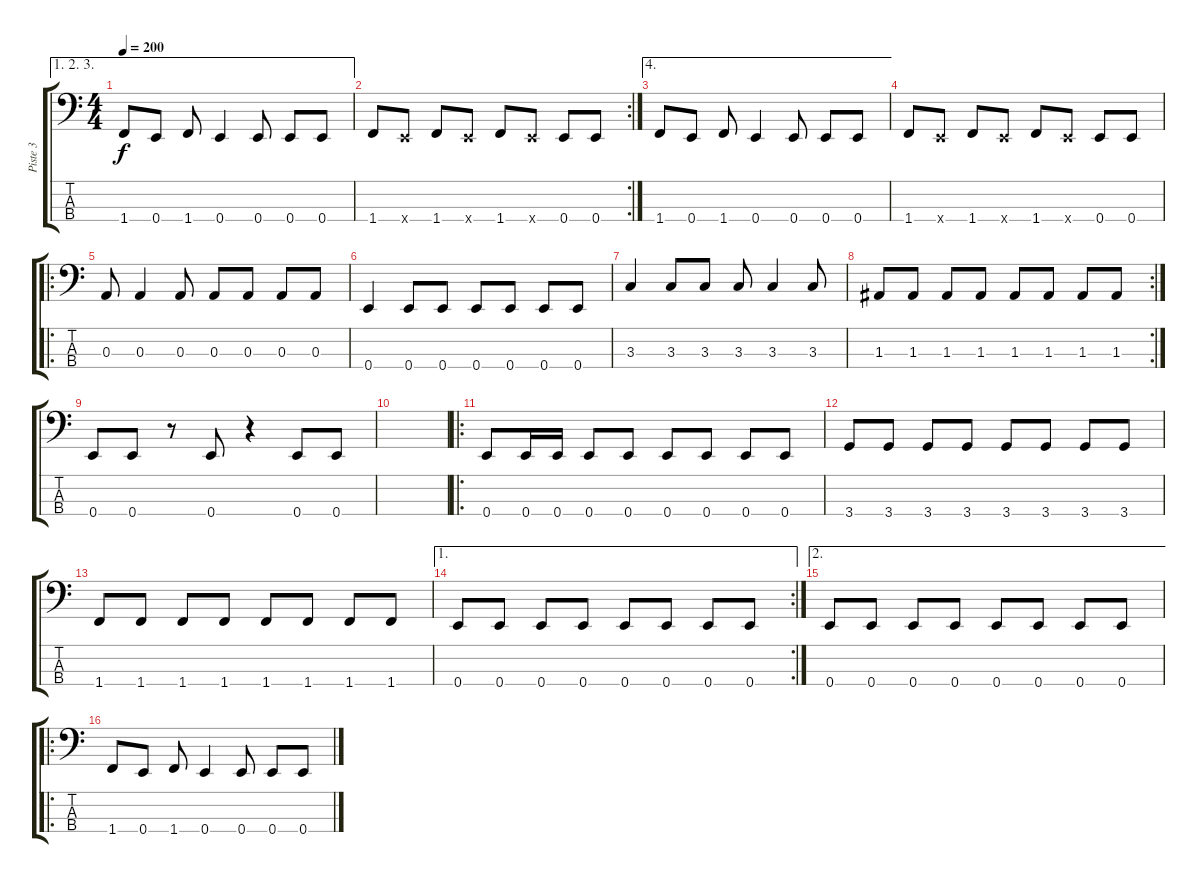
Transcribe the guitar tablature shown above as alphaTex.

\track ("Piste 3" "Piste 3") {instrument slapbass1}
\staff {score tabs}
\tuning (G2 D2 A1 E1) {hide}
\ae (1 2 3)
\ts (4 4)
\tempo 200
\clef f4
\ks c
1.4.8{dy f} 0.4.8 1.4.8 0.4.4 0.4.8 0.4.8 0.4.8 |
\rc 2
1.4.8 0.4{x}.8 1.4.8 0.4{x}.8 1.4.8 0.4{x}.8 0.4.8 0.4.8 |
\ae 4
1.4.8 0.4.8 1.4.8 0.4.4 0.4.8 0.4.8 0.4.8 |
1.4.8 0.4{x}.8 1.4.8 0.4{x}.8 1.4.8 0.4{x}.8 0.4.8 0.4.8 |
\ro
0.3.8 0.3.4 0.3.8 0.3.8 0.3.8 0.3.8 0.3.8 |
0.4.4 0.4.8 0.4.8 0.4.8 0.4.8 0.4.8 0.4.8 |
3.3.4 3.3.8 3.3.8 3.3.8 3.3.4 3.3.8 |
\rc 2
1.3.8 1.3.8 1.3.8 1.3.8 1.3.8 1.3.8 1.3.8 1.3.8 |
0.4.8 0.4.8 r.8 0.4.8 r.4 0.4.8 0.4.8 |
|
\ro
0.4.8 0.4.16 0.4.16 0.4.8 0.4.8 0.4.8 0.4.8 0.4.8 0.4.8 |
3.4.8 3.4.8 3.4.8 3.4.8 3.4.8 3.4.8 3.4.8 3.4.8 |
1.4.8 1.4.8 1.4.8 1.4.8 1.4.8 1.4.8 1.4.8 1.4.8 |
\ae 1
\rc 2
0.4.8 0.4.8 0.4.8 0.4.8 0.4.8 0.4.8 0.4.8 0.4.8 |
\ae 2
0.4.8 0.4.8 0.4.8 0.4.8 0.4.8 0.4.8 0.4.8 0.4.8 |
\ro
1.4.8 0.4.8 1.4.8 0.4.4 0.4.8 0.4.8 0.4.8
